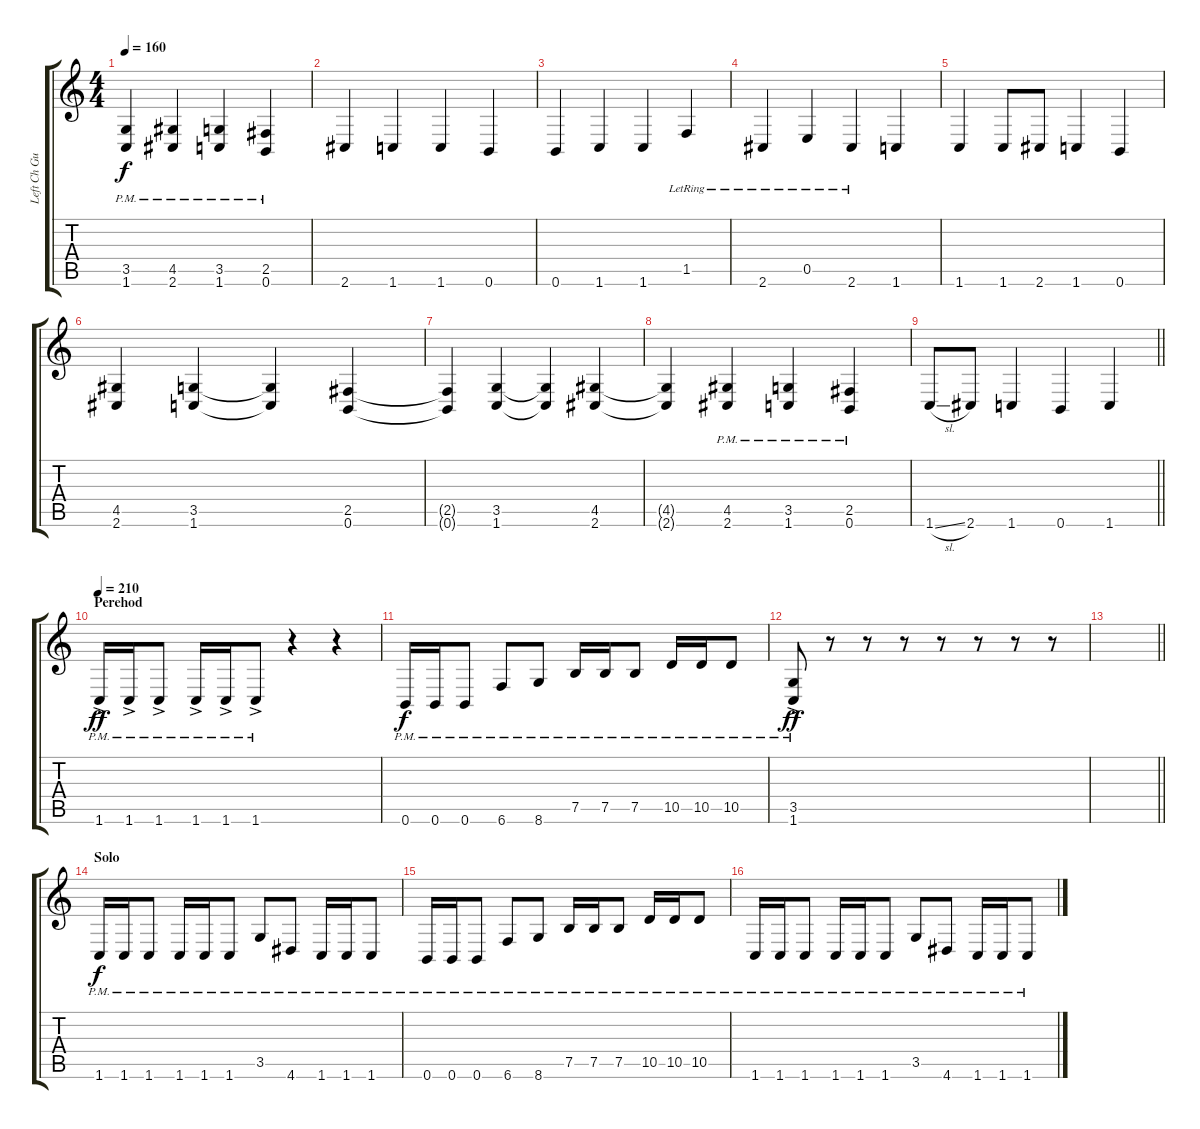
\track ("Left Ch Guitar" "Left Ch Gu") {instrument overdrivenguitar}
\staff {score tabs}
\tuning (B3 Gb3 D3 A2 E2 B1) {hide}
\ts (4 4)
\tempo 160
\clef g2
\ks c
(3.5{pm} 1.6{pm}).4{dy f} (4.5{pm} 2.6{pm}).4 (3.5{pm} 1.6{pm}).4 (2.5{pm} 0.6{pm}).4 |
2.6.4 1.6.4 1.6.4 0.6.4 |
0.6.4 1.6.4 1.6.4 1.5{lr}.4 |
2.6{lr}.4 0.5{lr}.4 2.6{lr}.4 1.6.4 |
1.6.4 1.6.8 2.6.8 1.6.4 0.6.4 |
(4.5 2.6).4 (3.5 1.6).4 (3.5{t} 1.6{t}).4 (2.5 0.6).4 |
(2.5{t} 0.6{t}).4 (3.5 1.6).4 (3.5{t} 1.6{t}).4 (4.5 2.6).4 |
(4.5{t} 2.6{t}).4 (4.5{pm} 2.6{pm}).4 (3.5{pm} 1.6{pm}).4 (2.5{pm} 0.6{pm}).4 |
\barLineRight lightlight
1.6{sl}.8 2.6.8 1.6.4 0.6.4 1.6.4 |
\section ("" "Perehod")
\tempo 210
1.6{ac pm}.16{dy ff} 1.6{ac pm}.16 1.6{ac pm}.8 1.6{ac pm}.16 1.6{ac pm}.16 1.6{ac pm}.8 r.4 r.4 |
0.6{pm}.16{dy f} 0.6{pm}.16 0.6{pm}.8 6.6{pm}.8 8.6{pm}.8 7.5{pm}.16 7.5{pm}.16 7.5{pm}.8 10.5{pm}.16 10.5{pm}.16 10.5{pm}.8 |
(3.5{ac pm} 1.6{ac pm}).8{dy ff} r.8 r.8 r.8 r.8 r.8 r.8 r.8 |
\barLineRight lightlight
|
\section ("" "Solo")
1.6{pm}.16{dy f} 1.6{pm}.16 1.6{pm}.8 1.6{pm}.16 1.6{pm}.16 1.6{pm}.8 3.5{pm}.8 4.6{pm}.8 1.6{pm}.16 1.6{pm}.16 1.6{pm}.8 |
0.6{pm}.16 0.6{pm}.16 0.6{pm}.8 6.6{pm}.8 8.6{pm}.8 7.5{pm}.16 7.5{pm}.16 7.5{pm}.8 10.5{pm}.16 10.5{pm}.16 10.5{pm}.8 |
1.6{pm}.16 1.6{pm}.16 1.6{pm}.8 1.6{pm}.16 1.6{pm}.16 1.6{pm}.8 3.5{pm}.8 4.6{pm}.8 1.6{pm}.16 1.6{pm}.16 1.6{pm}.8
